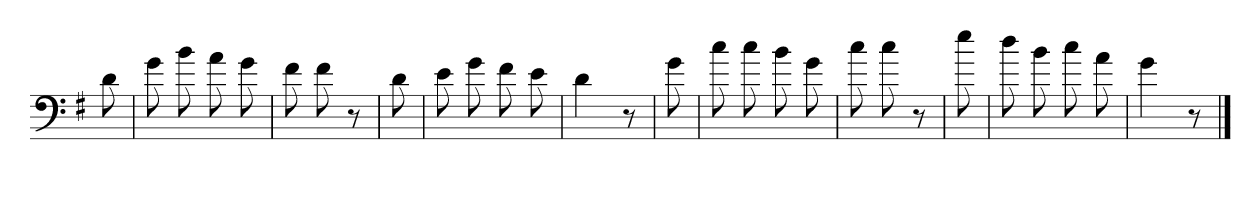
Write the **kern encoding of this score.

**kern
*part1
*staff1
*clefF4
*k[f#]
*G:
=
8d
=1
8g
8b
8a
8g
=2
8f#
8f#
8r
=3
8d
=4
8e
8g
8f#
8e
=5
4d
8r
=6
8g
=7
8cc
8cc
8b
8g
=8
8cc
8cc
8r
=9
8ee
=10
8dd
8b
8cc
8a
=11
4g
8r
==
*-
